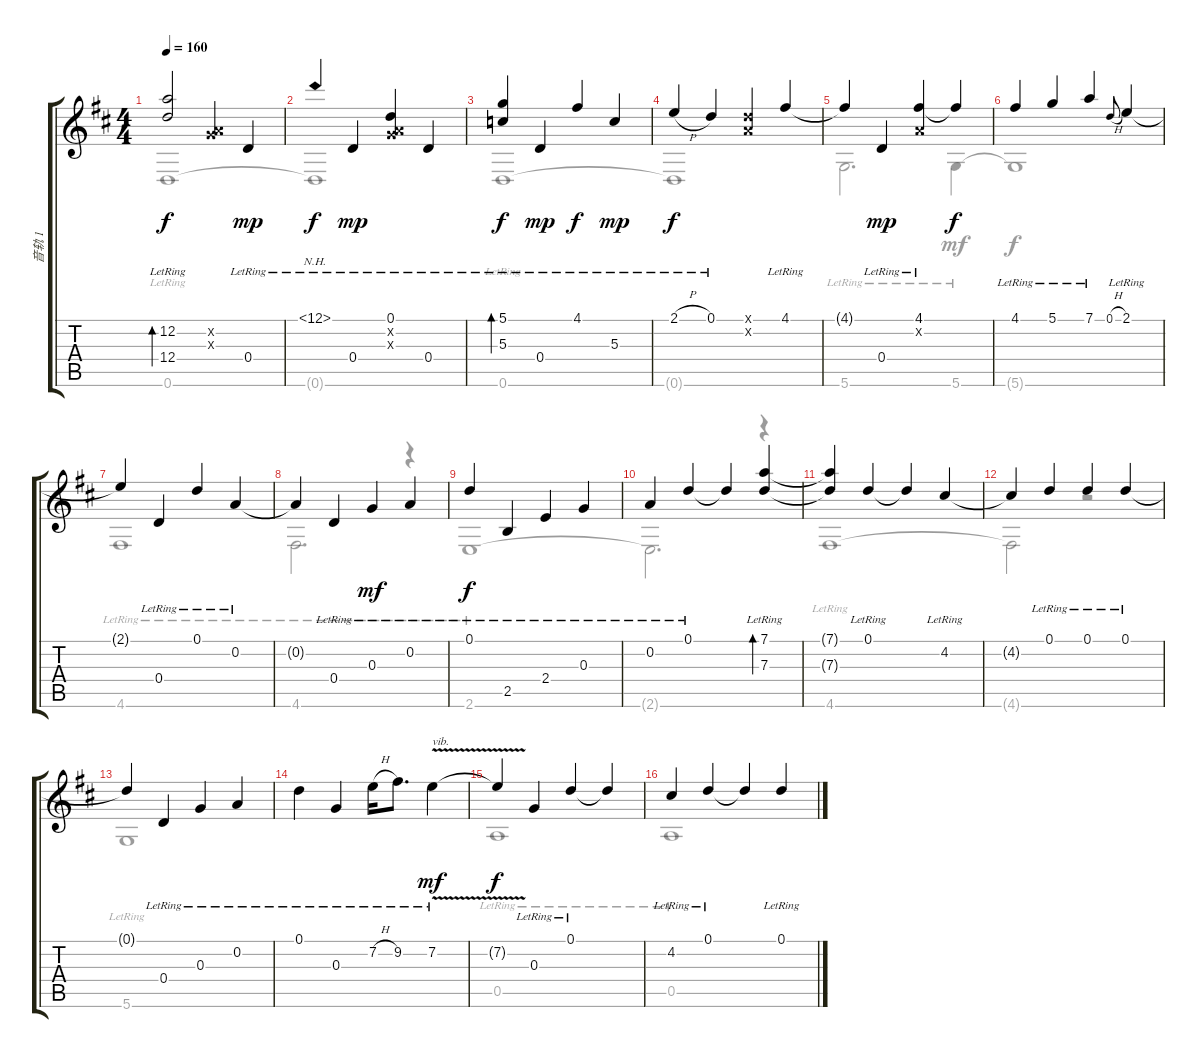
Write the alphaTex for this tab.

\track ("音轨 1" "音轨 1") {instrument acousticguitarsteel}
\staff {score tabs}
\tuning (D4 A3 G3 D3 A2 D2) {hide}
\voice
\ts (4 4)
\tempo 160
\clef g2
\ks d
(12.2{lr} 12.4{lr}).2{bd 480 dy f} (0.2{x} 0.3{x}).4 0.4{lr}.4{dy mp} |
12.1{nh lr}.4{dy f} 0.4{lr}.4{dy mp} (0.1{lr} 0.2{x} 0.3{x}).4 0.4{lr}.4 |
(5.1{lr} 5.3{lr}).4{bd 480 dy f} 0.4{lr}.4{dy mp} 4.1{lr}.4{dy f} 5.3{lr}.4{dy mp} |
2.1{h lr}.4{dy f} 0.1{lr}.4 (0.1{x} 0.2{x}).4 4.1{lr}.4 |
4.1{t}.4 0.4{lr}.4{dy mp} (4.1{lr} 0.2{x}).4 4.1{t}.4{dy f} |
4.1{lr}.4 5.1{lr}.4 7.1{lr}.4 0.1{h}.8{gr onbeat} 2.1{lr}.4 |
2.1{t}.4 0.4{lr}.4 0.1{lr}.4 0.2{lr}.4 |
0.2{t}.4 0.4{lr}.4 0.3{lr}.4{dy mf} 0.2{lr}.4 |
0.1{lr}.4{dy f} 2.5{lr}.4 2.4{lr}.4 0.3{lr}.4 |
0.2{lr}.4 0.1{lr}.4 0.1{t}.4 (7.1{lr} 7.3{lr}).4{bd 480} |
(7.1{t} 7.3{t}).4 0.1{lr}.4 0.1{t}.4 4.2{lr}.4 |
4.2{t}.4 0.1{lr}.4 0.1{lr}.4 0.1{lr}.4 |
0.1{t}.4 0.4{lr}.4 0.3{lr}.4 0.2{lr}.4 |
0.1{lr}.4 0.3{lr}.4 7.2{h lr}.16 9.2{lr}.8{d} 7.2{v lr}.4{txt "vib." dy mf} |
7.2{t}.4{dy f} 0.3{lr}.4 0.1{lr}.4 0.1{t}.4 |
4.2{lr}.4 0.1{lr}.4 0.1{t}.4 0.1{lr}.4
\voice
\clef g2
\ottava regular
\simile none
\ks d
0.6{lr}.1{dy f} |
0.6{t}.1 |
0.6{lr}.1 |
0.6{t}.1 |
5.6{lr}.2{d} 5.6{lr}.4{dy mf} |
5.6{t}.1{dy f} |
4.6{lr}.1 |
4.6{lr}.2{d} r.4 |
2.6{lr}.1 |
2.6{t}.2{d} r.4 |
4.6{lr}.1 |
4.6{t}.2 r.2 |
5.6{lr}.1 |
|
0.5{lr}.1 |
0.5{lr}.1
